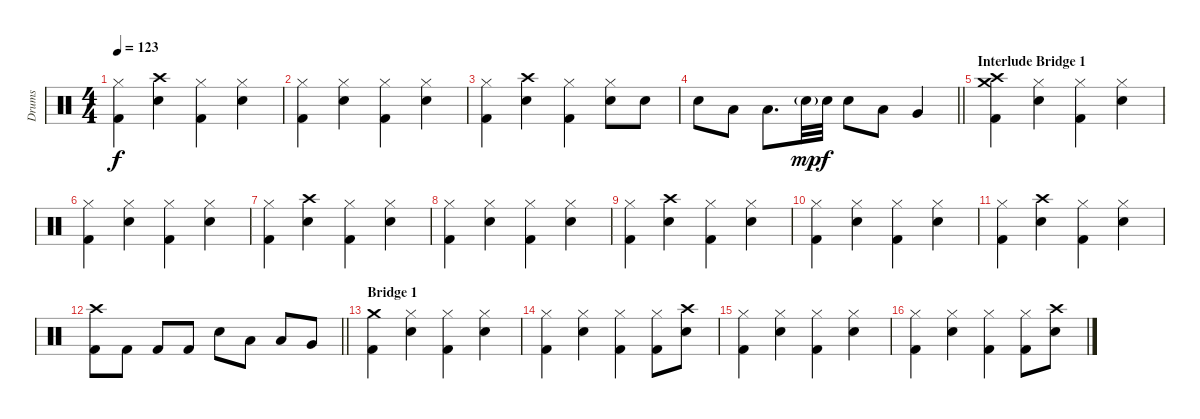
\track ("Drums" "Drums") {instrument percussion}
\staff {score}
\articulation defaults
\ts (4 4)
\tempo 123
\clef neutral
\ks c
("Hi-Hat (closed)" "Kick (hit) 2").4{dy f} ("Crash high (hit)" "Snare (hit) 2").4 ("Hi-Hat (closed)" "Kick (hit) 2").4 ("Hi-Hat (closed)" "Snare (hit) 2").4 |
("Hi-Hat (closed)" "Kick (hit) 2").4 ("Hi-Hat (closed)" "Snare (hit) 2").4 ("Hi-Hat (closed)" "Kick (hit) 2").4 ("Hi-Hat (closed)" "Snare (hit) 2").4 |
("Hi-Hat (closed)" "Kick (hit) 2").4 ("Crash high (hit)" "Snare (hit) 2").4 ("Hi-Hat (closed)" "Kick (hit) 2").4 ("Hi-Hat (closed)" "Snare (hit) 2").8 "Snare (hit) 2".8 |
\barLineRight lightlight "Snare (hit) 2".8 "Low Tom (hit)".8 "Low Tom (hit)".8{d} "Snare (hit) 2"{g}.32{dy mp} "Snare (hit) 2".32{dy f} "Snare (hit) 2".8 "Low Tom (hit)".8 "Very Low Tom (hit)".4
|
\section ("" "Interlude Bridge 1")
("Crash high (hit)" "Crash medium (hit)" "Kick (hit) 2").4 ("Hi-Hat (closed)" "Snare (hit) 2").4 ("Hi-Hat (closed)" "Kick (hit) 2").4 ("Hi-Hat (closed)" "Snare (hit) 2").4 |
("Hi-Hat (closed)" "Kick (hit) 2").4 ("Hi-Hat (closed)" "Snare (hit) 2").4 ("Hi-Hat (closed)" "Kick (hit) 2").4 ("Hi-Hat (closed)" "Snare (hit) 2").4 |
("Hi-Hat (closed)" "Kick (hit) 2").4 ("Crash high (hit)" "Snare (hit) 2").4 ("Hi-Hat (closed)" "Kick (hit) 2").4 ("Hi-Hat (closed)" "Snare (hit) 2").4 |
("Hi-Hat (closed)" "Kick (hit) 2").4 ("Hi-Hat (closed)" "Snare (hit) 2").4 ("Hi-Hat (closed)" "Kick (hit) 2").4 ("Hi-Hat (closed)" "Snare (hit) 2").4 |
("Hi-Hat (closed)" "Kick (hit) 2").4 ("Crash high (hit)" "Snare (hit) 2").4 ("Hi-Hat (closed)" "Kick (hit) 2").4 ("Hi-Hat (closed)" "Snare (hit) 2").4 |
("Hi-Hat (closed)" "Kick (hit) 2").4 ("Hi-Hat (closed)" "Snare (hit) 2").4 ("Hi-Hat (closed)" "Kick (hit) 2").4 ("Hi-Hat (closed)" "Snare (hit) 2").4 |
("Hi-Hat (closed)" "Kick (hit) 2").4 ("Crash high (hit)" "Snare (hit) 2").4 ("Hi-Hat (closed)" "Kick (hit) 2").4 ("Hi-Hat (closed)" "Snare (hit) 2").4 |
\barLineRight lightlight
("Crash high (hit)" "Kick (hit) 2").8 "Kick (hit) 2".8 "Kick (hit) 2".8 "Kick (hit) 2".8 "Snare (hit) 2".8 "Low Tom (hit)".8 "Low Tom (hit)".8 "Very Low Tom (hit)".8 |
\section ("" "Bridge 1")
("Crash medium (hit)" "Kick (hit) 2").4 ("Hi-Hat (closed)" "Snare (hit) 2").4 ("Hi-Hat (closed)" "Kick (hit) 2").4 ("Hi-Hat (closed)" "Snare (hit) 2").4 |
("Hi-Hat (closed)" "Kick (hit) 2").4 ("Hi-Hat (closed)" "Snare (hit) 2").4 ("Hi-Hat (closed)" "Kick (hit) 2").4 ("Hi-Hat (closed)" "Kick (hit) 2").8 ("Crash high (hit)" "Snare (hit) 2").8 |
("Hi-Hat (closed)" "Kick (hit) 2").4 ("Hi-Hat (closed)" "Snare (hit) 2").4 ("Hi-Hat (closed)" "Kick (hit) 2").4 ("Hi-Hat (closed)" "Snare (hit) 2").4 |
("Hi-Hat (closed)" "Kick (hit) 2").4 ("Hi-Hat (closed)" "Snare (hit) 2").4 ("Hi-Hat (closed)" "Kick (hit) 2").4 ("Hi-Hat (closed)" "Kick (hit) 2").8 ("Crash high (hit)" "Snare (hit) 2").8
